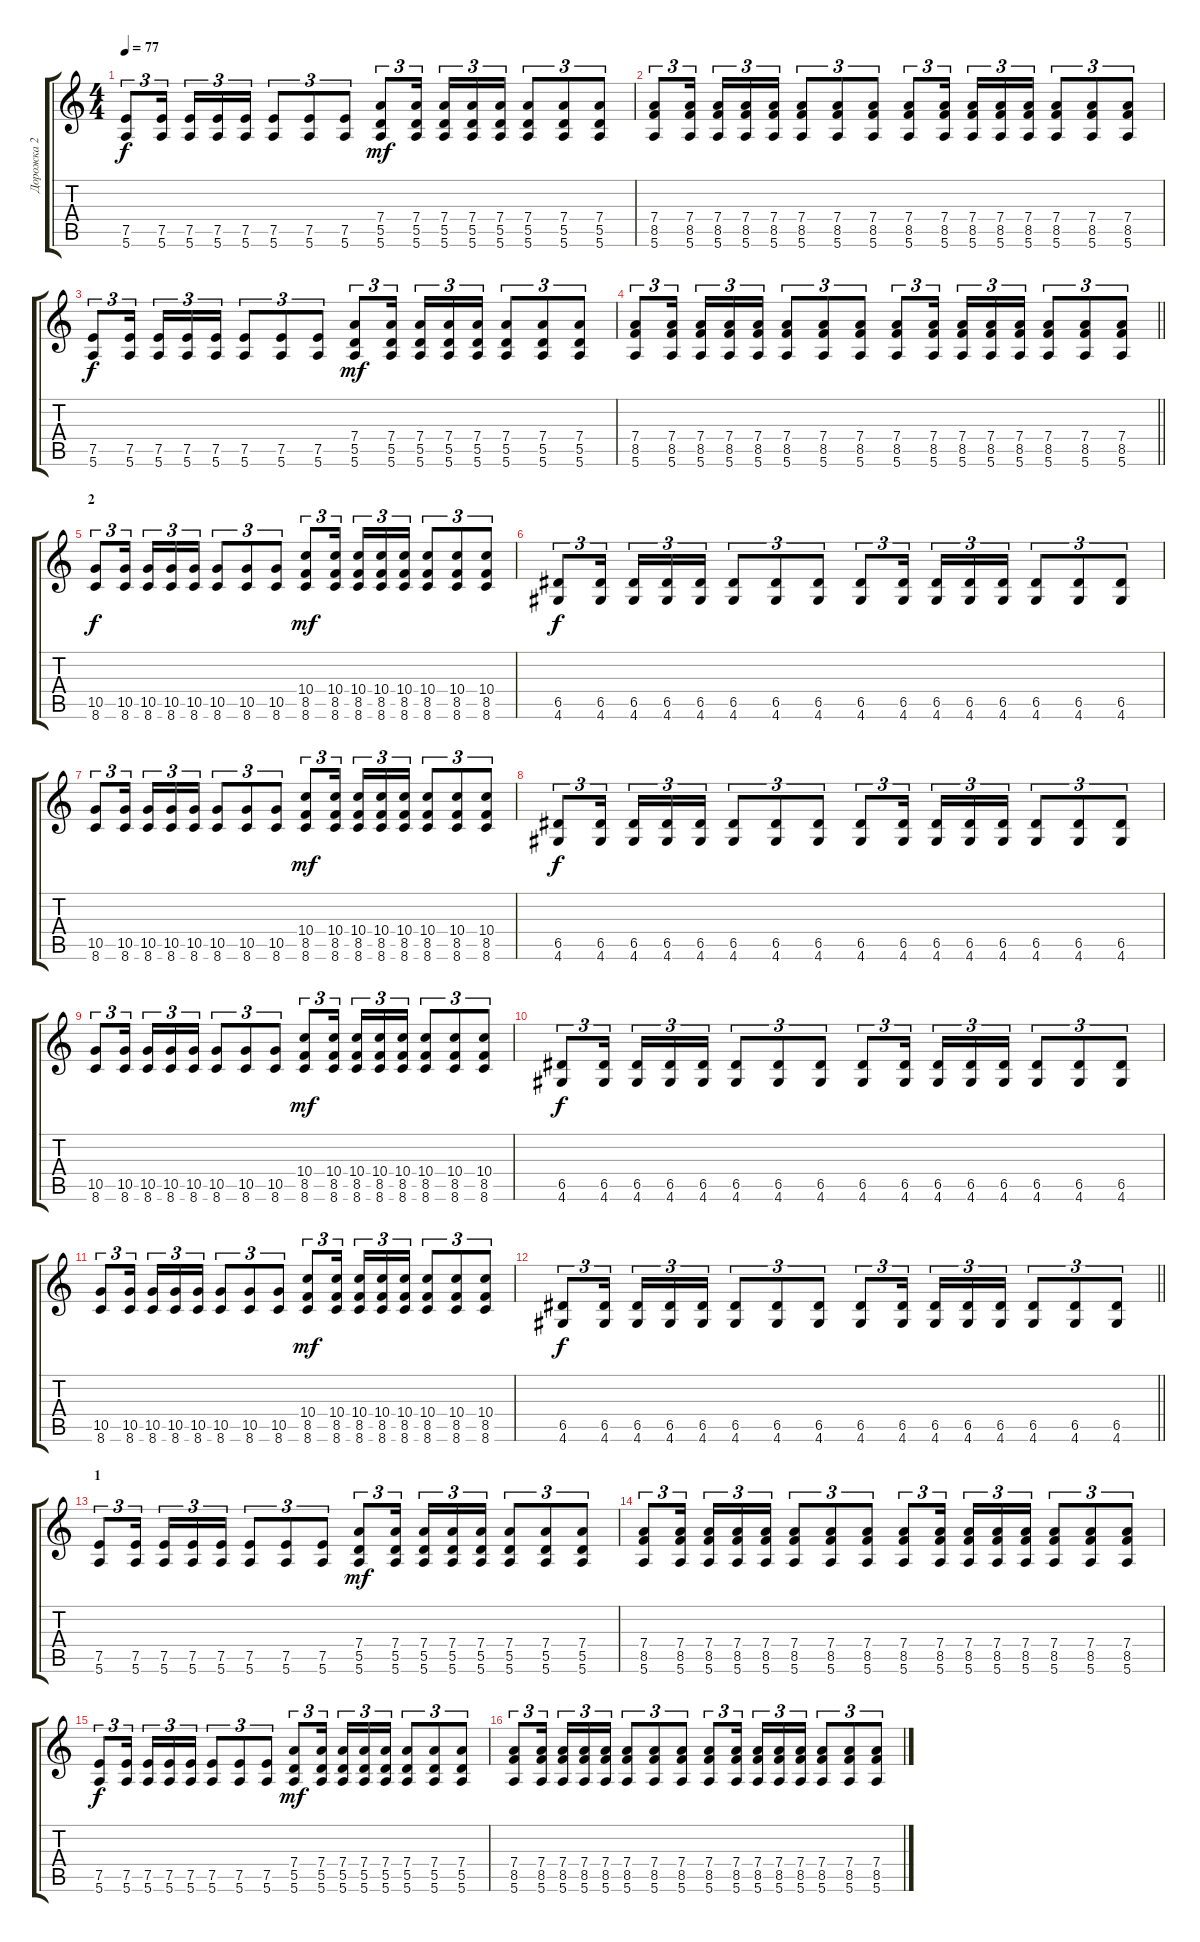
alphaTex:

\track ("Дорожка 2" "Дорожка 2") {instrument distortionguitar}
\staff {score tabs}
\tuning (E4 B3 G3 D3 A2 E2) {hide}
\ts (4 4)
\tempo 77
\clef g2
\ks c
(7.5 5.6).8{tu (3 2) dy f} (7.5 5.6).16{tu (3 2) beam splitsecondary} (7.5 5.6).16{tu (3 2)} (7.5 5.6).16{tu (3 2)} (7.5 5.6).16{tu (3 2)} (7.5 5.6).8{tu (3 2)} (7.5 5.6).8{tu (3 2)} (7.5 5.6).8{tu (3 2)} (7.4 5.5 5.6).8{tu (3 2) dy mf} (7.4 5.5 5.6).16{tu (3 2) beam splitsecondary} (7.4 5.5 5.6).16{tu (3 2)} (7.4 5.5 5.6).16{tu (3 2)} (7.4 5.5 5.6).16{tu (3 2)} (7.4 5.5 5.6).8{tu (3 2)} (7.4 5.5 5.6).8{tu (3 2)} (7.4 5.5 5.6).8{tu (3 2)} |
(7.4 8.5 5.6).8{tu (3 2)} (7.4 8.5 5.6).16{tu (3 2) beam splitsecondary} (7.4 8.5 5.6).16{tu (3 2)} (7.4 8.5 5.6).16{tu (3 2)} (7.4 8.5 5.6).16{tu (3 2)} (7.4 8.5 5.6).8{tu (3 2)} (7.4 8.5 5.6).8{tu (3 2)} (7.4 8.5 5.6).8{tu (3 2)} (7.4 8.5 5.6).8{tu (3 2)} (7.4 8.5 5.6).16{tu (3 2) beam splitsecondary} (7.4 8.5 5.6).16{tu (3 2)} (7.4 8.5 5.6).16{tu (3 2)} (7.4 8.5 5.6).16{tu (3 2)} (7.4 8.5 5.6).8{tu (3 2)} (7.4 8.5 5.6).8{tu (3 2)} (7.4 8.5 5.6).8{tu (3 2)} |
(7.5 5.6).8{tu (3 2) dy f} (7.5 5.6).16{tu (3 2) beam splitsecondary} (7.5 5.6).16{tu (3 2)} (7.5 5.6).16{tu (3 2)} (7.5 5.6).16{tu (3 2)} (7.5 5.6).8{tu (3 2)} (7.5 5.6).8{tu (3 2)} (7.5 5.6).8{tu (3 2)} (7.4 5.5 5.6).8{tu (3 2) dy mf} (7.4 5.5 5.6).16{tu (3 2) beam splitsecondary} (7.4 5.5 5.6).16{tu (3 2)} (7.4 5.5 5.6).16{tu (3 2)} (7.4 5.5 5.6).16{tu (3 2)} (7.4 5.5 5.6).8{tu (3 2)} (7.4 5.5 5.6).8{tu (3 2)} (7.4 5.5 5.6).8{tu (3 2)} |
\barLineRight lightlight
(7.4 8.5 5.6).8{tu (3 2)} (7.4 8.5 5.6).16{tu (3 2) beam splitsecondary} (7.4 8.5 5.6).16{tu (3 2)} (7.4 8.5 5.6).16{tu (3 2)} (7.4 8.5 5.6).16{tu (3 2)} (7.4 8.5 5.6).8{tu (3 2)} (7.4 8.5 5.6).8{tu (3 2)} (7.4 8.5 5.6).8{tu (3 2)} (7.4 8.5 5.6).8{tu (3 2)} (7.4 8.5 5.6).16{tu (3 2) beam splitsecondary} (7.4 8.5 5.6).16{tu (3 2)} (7.4 8.5 5.6).16{tu (3 2)} (7.4 8.5 5.6).16{tu (3 2)} (7.4 8.5 5.6).8{tu (3 2)} (7.4 8.5 5.6).8{tu (3 2)} (7.4 8.5 5.6).8{tu (3 2)} |
\section ("" "2")
(10.5 8.6).8{tu (3 2) dy f} (10.5 8.6).16{tu (3 2) beam splitsecondary} (10.5 8.6).16{tu (3 2)} (10.5 8.6).16{tu (3 2)} (10.5 8.6).16{tu (3 2)} (10.5 8.6).8{tu (3 2)} (10.5 8.6).8{tu (3 2)} (10.5 8.6).8{tu (3 2)} (10.4 8.5 8.6).8{tu (3 2) dy mf} (10.4 8.5 8.6).16{tu (3 2) beam splitsecondary} (10.4 8.5 8.6).16{tu (3 2)} (10.4 8.5 8.6).16{tu (3 2)} (10.4 8.5 8.6).16{tu (3 2)} (10.4 8.5 8.6).8{tu (3 2)} (10.4 8.5 8.6).8{tu (3 2)} (10.4 8.5 8.6).8{tu (3 2)} |
(6.5 4.6).8{tu (3 2) dy f} (6.5 4.6).16{tu (3 2) beam splitsecondary} (6.5 4.6).16{tu (3 2)} (6.5 4.6).16{tu (3 2)} (6.5 4.6).16{tu (3 2)} (6.5 4.6).8{tu (3 2)} (6.5 4.6).8{tu (3 2)} (6.5 4.6).8{tu (3 2)} (6.5 4.6).8{tu (3 2)} (6.5 4.6).16{tu (3 2) beam splitsecondary} (6.5 4.6).16{tu (3 2)} (6.5 4.6).16{tu (3 2)} (6.5 4.6).16{tu (3 2)} (6.5 4.6).8{tu (3 2)} (6.5 4.6).8{tu (3 2)} (6.5 4.6).8{tu (3 2)} |
(10.5 8.6).8{tu (3 2)} (10.5 8.6).16{tu (3 2) beam splitsecondary} (10.5 8.6).16{tu (3 2)} (10.5 8.6).16{tu (3 2)} (10.5 8.6).16{tu (3 2)} (10.5 8.6).8{tu (3 2)} (10.5 8.6).8{tu (3 2)} (10.5 8.6).8{tu (3 2)} (10.4 8.5 8.6).8{tu (3 2) dy mf} (10.4 8.5 8.6).16{tu (3 2) beam splitsecondary} (10.4 8.5 8.6).16{tu (3 2)} (10.4 8.5 8.6).16{tu (3 2)} (10.4 8.5 8.6).16{tu (3 2)} (10.4 8.5 8.6).8{tu (3 2)} (10.4 8.5 8.6).8{tu (3 2)} (10.4 8.5 8.6).8{tu (3 2)} |
(6.5 4.6).8{tu (3 2) dy f} (6.5 4.6).16{tu (3 2) beam splitsecondary} (6.5 4.6).16{tu (3 2)} (6.5 4.6).16{tu (3 2)} (6.5 4.6).16{tu (3 2)} (6.5 4.6).8{tu (3 2)} (6.5 4.6).8{tu (3 2)} (6.5 4.6).8{tu (3 2)} (6.5 4.6).8{tu (3 2)} (6.5 4.6).16{tu (3 2) beam splitsecondary} (6.5 4.6).16{tu (3 2)} (6.5 4.6).16{tu (3 2)} (6.5 4.6).16{tu (3 2)} (6.5 4.6).8{tu (3 2)} (6.5 4.6).8{tu (3 2)} (6.5 4.6).8{tu (3 2)} |
(10.5 8.6).8{tu (3 2)} (10.5 8.6).16{tu (3 2) beam splitsecondary} (10.5 8.6).16{tu (3 2)} (10.5 8.6).16{tu (3 2)} (10.5 8.6).16{tu (3 2)} (10.5 8.6).8{tu (3 2)} (10.5 8.6).8{tu (3 2)} (10.5 8.6).8{tu (3 2)} (10.4 8.5 8.6).8{tu (3 2) dy mf} (10.4 8.5 8.6).16{tu (3 2) beam splitsecondary} (10.4 8.5 8.6).16{tu (3 2)} (10.4 8.5 8.6).16{tu (3 2)} (10.4 8.5 8.6).16{tu (3 2)} (10.4 8.5 8.6).8{tu (3 2)} (10.4 8.5 8.6).8{tu (3 2)} (10.4 8.5 8.6).8{tu (3 2)} |
(6.5 4.6).8{tu (3 2) dy f} (6.5 4.6).16{tu (3 2) beam splitsecondary} (6.5 4.6).16{tu (3 2)} (6.5 4.6).16{tu (3 2)} (6.5 4.6).16{tu (3 2)} (6.5 4.6).8{tu (3 2)} (6.5 4.6).8{tu (3 2)} (6.5 4.6).8{tu (3 2)} (6.5 4.6).8{tu (3 2)} (6.5 4.6).16{tu (3 2) beam splitsecondary} (6.5 4.6).16{tu (3 2)} (6.5 4.6).16{tu (3 2)} (6.5 4.6).16{tu (3 2)} (6.5 4.6).8{tu (3 2)} (6.5 4.6).8{tu (3 2)} (6.5 4.6).8{tu (3 2)} |
(10.5 8.6).8{tu (3 2)} (10.5 8.6).16{tu (3 2) beam splitsecondary} (10.5 8.6).16{tu (3 2)} (10.5 8.6).16{tu (3 2)} (10.5 8.6).16{tu (3 2)} (10.5 8.6).8{tu (3 2)} (10.5 8.6).8{tu (3 2)} (10.5 8.6).8{tu (3 2)} (10.4 8.5 8.6).8{tu (3 2) dy mf} (10.4 8.5 8.6).16{tu (3 2) beam splitsecondary} (10.4 8.5 8.6).16{tu (3 2)} (10.4 8.5 8.6).16{tu (3 2)} (10.4 8.5 8.6).16{tu (3 2)} (10.4 8.5 8.6).8{tu (3 2)} (10.4 8.5 8.6).8{tu (3 2)} (10.4 8.5 8.6).8{tu (3 2)} |
\barLineRight lightlight
(6.5 4.6).8{tu (3 2) dy f} (6.5 4.6).16{tu (3 2) beam splitsecondary} (6.5 4.6).16{tu (3 2)} (6.5 4.6).16{tu (3 2)} (6.5 4.6).16{tu (3 2)} (6.5 4.6).8{tu (3 2)} (6.5 4.6).8{tu (3 2)} (6.5 4.6).8{tu (3 2)} (6.5 4.6).8{tu (3 2)} (6.5 4.6).16{tu (3 2) beam splitsecondary} (6.5 4.6).16{tu (3 2)} (6.5 4.6).16{tu (3 2)} (6.5 4.6).16{tu (3 2)} (6.5 4.6).8{tu (3 2)} (6.5 4.6).8{tu (3 2)} (6.5 4.6).8{tu (3 2)} |
\section ("" "1")
(7.5 5.6).8{tu (3 2)} (7.5 5.6).16{tu (3 2) beam splitsecondary} (7.5 5.6).16{tu (3 2)} (7.5 5.6).16{tu (3 2)} (7.5 5.6).16{tu (3 2)} (7.5 5.6).8{tu (3 2)} (7.5 5.6).8{tu (3 2)} (7.5 5.6).8{tu (3 2)} (7.4 5.5 5.6).8{tu (3 2) dy mf} (7.4 5.5 5.6).16{tu (3 2) beam splitsecondary} (7.4 5.5 5.6).16{tu (3 2)} (7.4 5.5 5.6).16{tu (3 2)} (7.4 5.5 5.6).16{tu (3 2)} (7.4 5.5 5.6).8{tu (3 2)} (7.4 5.5 5.6).8{tu (3 2)} (7.4 5.5 5.6).8{tu (3 2)} |
(7.4 8.5 5.6).8{tu (3 2)} (7.4 8.5 5.6).16{tu (3 2) beam splitsecondary} (7.4 8.5 5.6).16{tu (3 2)} (7.4 8.5 5.6).16{tu (3 2)} (7.4 8.5 5.6).16{tu (3 2)} (7.4 8.5 5.6).8{tu (3 2)} (7.4 8.5 5.6).8{tu (3 2)} (7.4 8.5 5.6).8{tu (3 2)} (7.4 8.5 5.6).8{tu (3 2)} (7.4 8.5 5.6).16{tu (3 2) beam splitsecondary} (7.4 8.5 5.6).16{tu (3 2)} (7.4 8.5 5.6).16{tu (3 2)} (7.4 8.5 5.6).16{tu (3 2)} (7.4 8.5 5.6).8{tu (3 2)} (7.4 8.5 5.6).8{tu (3 2)} (7.4 8.5 5.6).8{tu (3 2)} |
(7.5 5.6).8{tu (3 2) dy f} (7.5 5.6).16{tu (3 2) beam splitsecondary} (7.5 5.6).16{tu (3 2)} (7.5 5.6).16{tu (3 2)} (7.5 5.6).16{tu (3 2)} (7.5 5.6).8{tu (3 2)} (7.5 5.6).8{tu (3 2)} (7.5 5.6).8{tu (3 2)} (7.4 5.5 5.6).8{tu (3 2) dy mf} (7.4 5.5 5.6).16{tu (3 2) beam splitsecondary} (7.4 5.5 5.6).16{tu (3 2)} (7.4 5.5 5.6).16{tu (3 2)} (7.4 5.5 5.6).16{tu (3 2)} (7.4 5.5 5.6).8{tu (3 2)} (7.4 5.5 5.6).8{tu (3 2)} (7.4 5.5 5.6).8{tu (3 2)} |
(7.4 8.5 5.6).8{tu (3 2)} (7.4 8.5 5.6).16{tu (3 2) beam splitsecondary} (7.4 8.5 5.6).16{tu (3 2)} (7.4 8.5 5.6).16{tu (3 2)} (7.4 8.5 5.6).16{tu (3 2)} (7.4 8.5 5.6).8{tu (3 2)} (7.4 8.5 5.6).8{tu (3 2)} (7.4 8.5 5.6).8{tu (3 2)} (7.4 8.5 5.6).8{tu (3 2)} (7.4 8.5 5.6).16{tu (3 2) beam splitsecondary} (7.4 8.5 5.6).16{tu (3 2)} (7.4 8.5 5.6).16{tu (3 2)} (7.4 8.5 5.6).16{tu (3 2)} (7.4 8.5 5.6).8{tu (3 2)} (7.4 8.5 5.6).8{tu (3 2)} (7.4 8.5 5.6).8{tu (3 2)}
